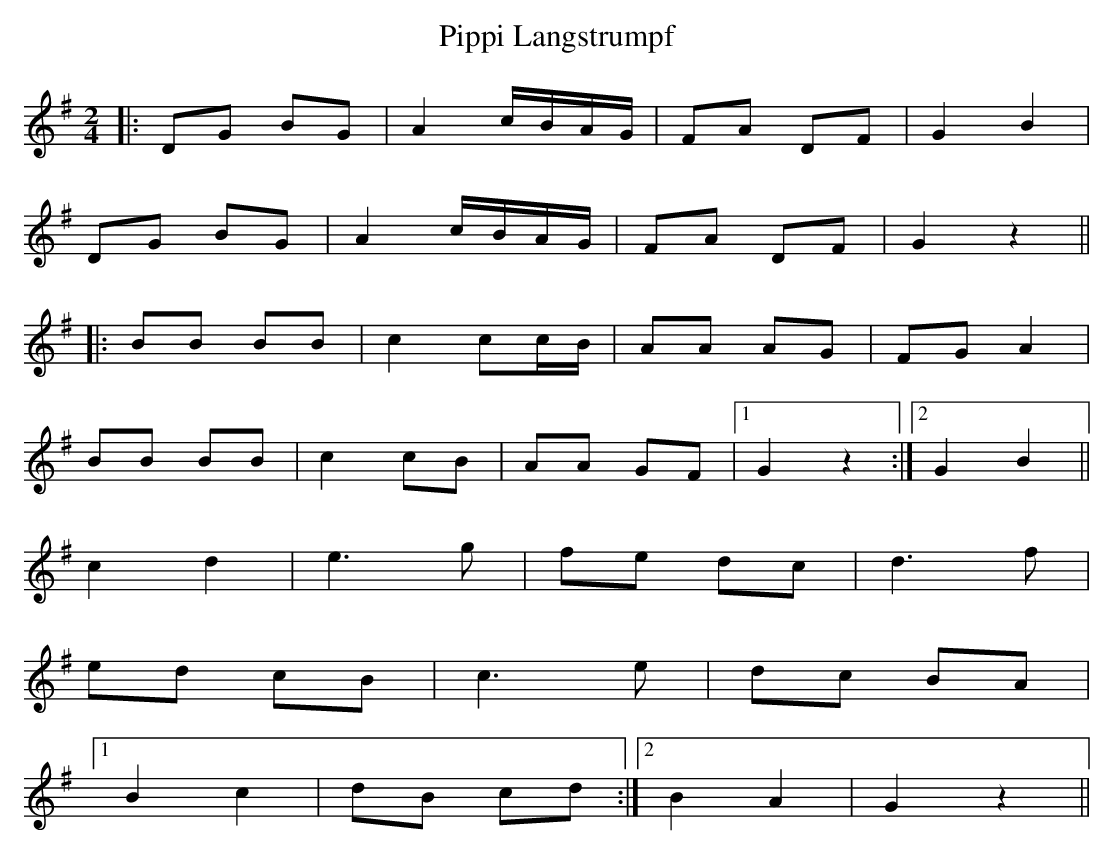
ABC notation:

X:1
T: Pippi Langstrumpf
M: 2/4
L: 1/8
K: Gmaj
|:DG BG|A2 c/B/A/G/|FA DF|G2 B2|
DG BG|A2 c/B/A/G/|FA DF|G2 z2||
|:BB BB|c2 cc/B/|AA AG|FG A2|
BB BB|c2 cB|AA GF|1 G2 z2:|2 G2 B2||
c2 d2|e3 g|fe dc|d3 f|
ed cB|c3 e|dc BA|
[1B2 c2|dB cd:|2 B2 A2|G2 z2||
